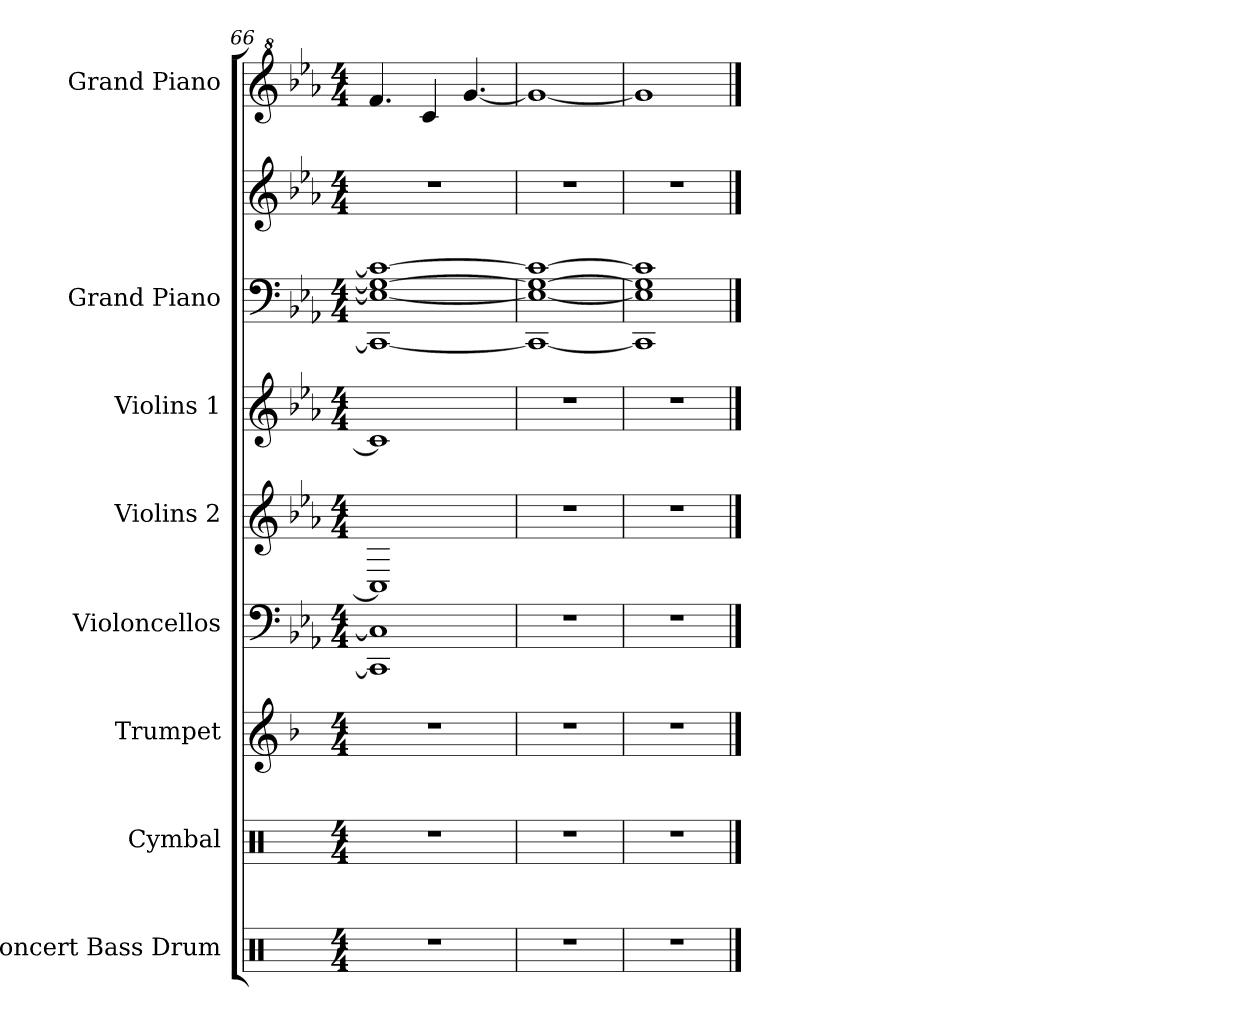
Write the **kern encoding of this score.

**kern	**kern	**kern	**kern	**kern	**kern	**kern	**kern	**kern
*part8	*part7	*part6	*part5	*part4	*part3	*part2	*part2	*part1
*staff9	*staff8	*staff7	*staff6	*staff5	*staff4	*staff3	*staff2	*staff1
*I"Concert Bass Drum	*I"Cymbal	*I"Trumpet	*I"Violoncellos	*I"Violins 2	*I"Violins 1	*I"Grand Piano	*	*I"Grand Piano
*I'Con. BD	*I'Cym.	*I'Tpt.	*I'Vcs.	*I'Vlns. 2	*I'Vlns. 1	*I'Pno.	*	*I'Pno.
*clefX	*clefX	*clefG2	*clefF4	*clefG2	*clefG2	*clefF4	*clefG2	*clefG^2
*	*	*ITrd1c2	*	*	*	*	*	*
*k[]	*k[]	*k[b-e-a-]	*k[b-e-a-]	*k[b-e-a-]	*k[b-e-a-]	*k[b-e-a-]	*k[b-e-a-]	*k[b-e-a-]
*M4/4	*M4/4	*M4/4	*M4/4	*M4/4	*M4/4	*M4/4	*M4/4	*M4/4
=66	=66	=66	=66	=66	=66	=66	=66	=66
1r	1r	1r	1CC] 1C]	1C]	1c]	1CC_ 1En_ 1G_ 1c_	1r	4.ff/
.	.	.	.	.	.	.	.	4cc/
.	.	.	.	.	.	.	.	[4.gg/
=67	=67	=67	=67	=67	=67	=67	=67	=67
1r	1r	1r	1r	1r	1r	1CC_ 1E_ 1G_ 1c_	1r	1gg_
=68	=68	=68	=68	=68	=68	=68	=68	=68
1r	1r	1r	1r	1r	1r	1CC] 1E] 1G] 1c]	1r	1gg]
==	==	==	==	==	==	==	==	==
*-	*-	*-	*-	*-	*-	*-	*-	*-
